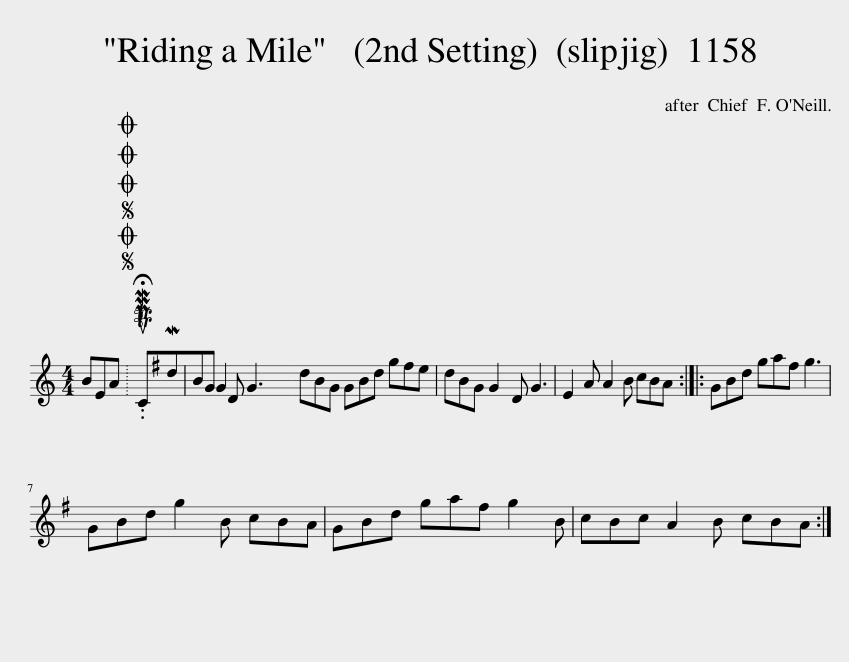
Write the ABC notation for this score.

X:1
L:1/8
M:4/4
I:linebreak $
K:C
V:1 treble
V:1
 BEA |SOSOOO .!fermata!PMTuCMdBG G2 D G3 | dBG GBd g^fe | dBG G2 D G3 | E2 A A2 B cBA :: %5
 GBd ga^f g3 |$ GBd g2 B cBA | GBd ga^f g2 B | cBc A2 B cBA :| %9
